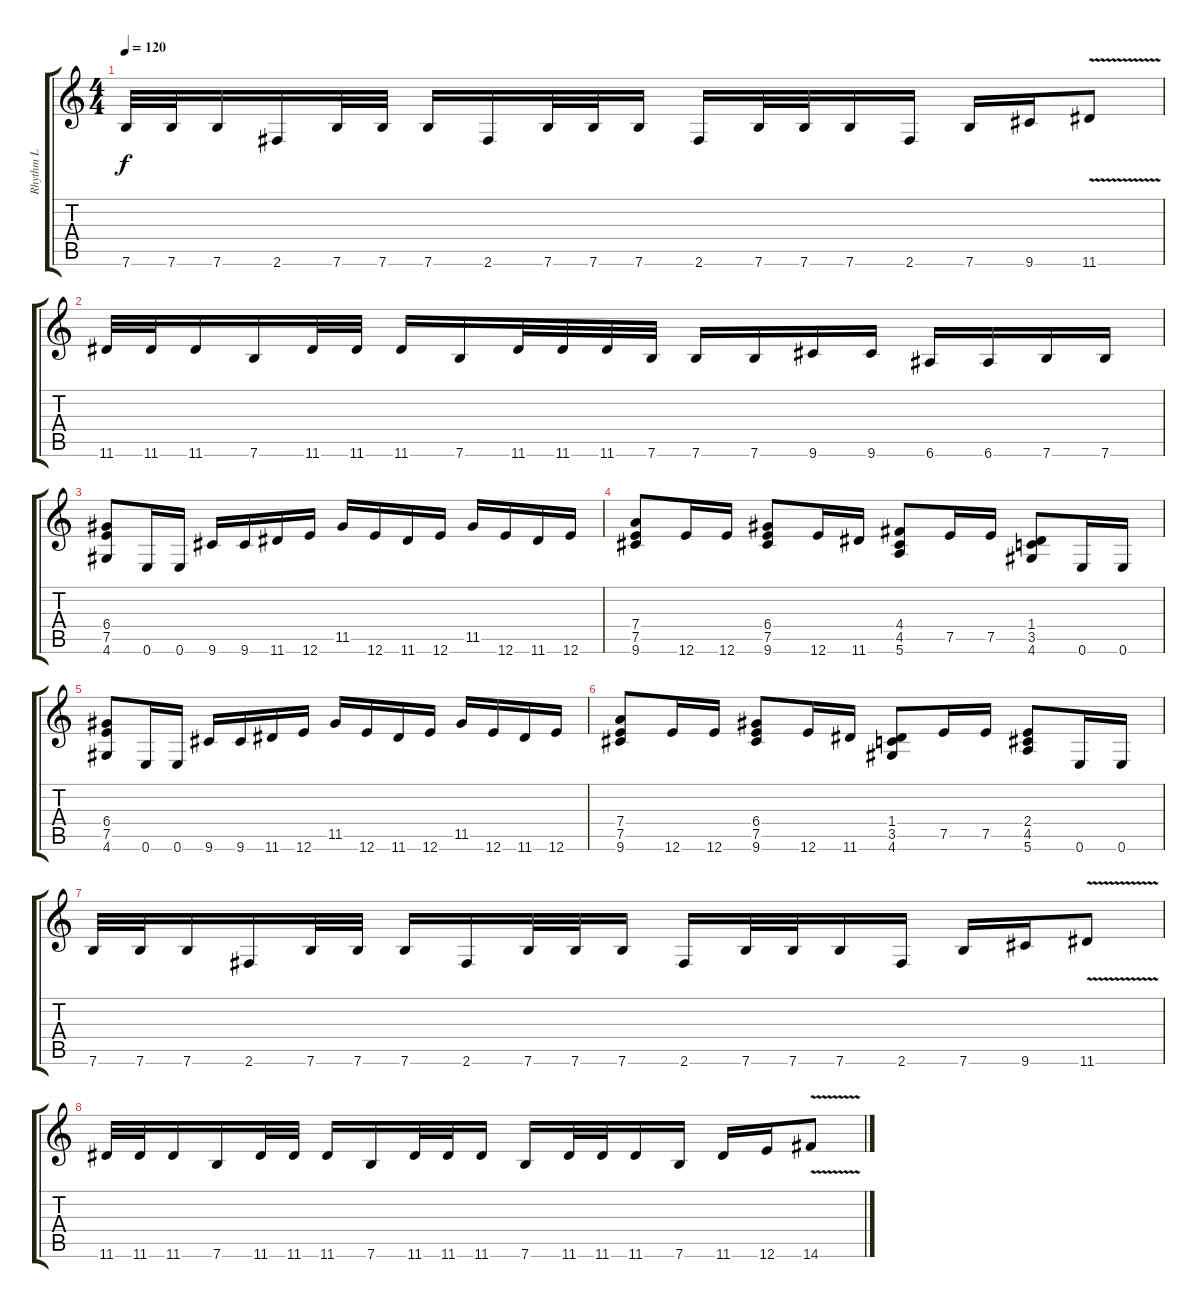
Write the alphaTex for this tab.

\track ("Rhythm L" "Rhythm L") {instrument distortionguitar}
\staff {score tabs}
\tuning (E4 B3 G3 D3 A2 E2) {hide}
\ts (4 4)
\tempo 120
\clef g2
\ks c
7.6.32{dy f} 7.6.32 7.6.16 2.6.16 7.6.32 7.6.32 7.6.16 2.6.16 7.6.32 7.6.32 7.6.16 2.6.16 7.6.32 7.6.32 7.6.16 2.6.16 7.6.16 9.6.16 11.6{v}.8 |
11.6.32 11.6.32 11.6.16 7.6.16 11.6.32 11.6.32 11.6.16 7.6.16 11.6.32 11.6.32 11.6.32 7.6.32 7.6.16 7.6.16 9.6.16 9.6.16 6.6.16 6.6.16 7.6.16 7.6.16 |
(6.4 7.5 4.6).8 0.6.16 0.6.16 9.6.16 9.6.16 11.6.16 12.6.16 11.5.16 12.6.16 11.6.16 12.6.16 11.5.16 12.6.16 11.6.16 12.6.16 |
(7.4 7.5 9.6).8 12.6.16 12.6.16 (6.4 7.5 9.6).8 12.6.16 11.6.16 (4.4 4.5 5.6).8 7.5.16 7.5.16 (1.4 3.5 4.6).8 0.6.16 0.6.16 |
(6.4 7.5 4.6).8 0.6.16 0.6.16 9.6.16 9.6.16 11.6.16 12.6.16 11.5.16 12.6.16 11.6.16 12.6.16 11.5.16 12.6.16 11.6.16 12.6.16 |
(7.4 7.5 9.6).8 12.6.16 12.6.16 (6.4 7.5 9.6).8 12.6.16 11.6.16 (1.4 3.5 4.6).8 7.5.16 7.5.16 (2.4 4.5 5.6).8 0.6.16 0.6.16 |
7.6.32 7.6.32 7.6.16 2.6.16 7.6.32 7.6.32 7.6.16 2.6.16 7.6.32 7.6.32 7.6.16 2.6.16 7.6.32 7.6.32 7.6.16 2.6.16 7.6.16 9.6.16 11.6{v}.8 |
11.6.32 11.6.32 11.6.16 7.6.16 11.6.32 11.6.32 11.6.16 7.6.16 11.6.32 11.6.32 11.6.16 7.6.16 11.6.32 11.6.32 11.6.16 7.6.16 11.6.16 12.6.16 14.6{v}.8
